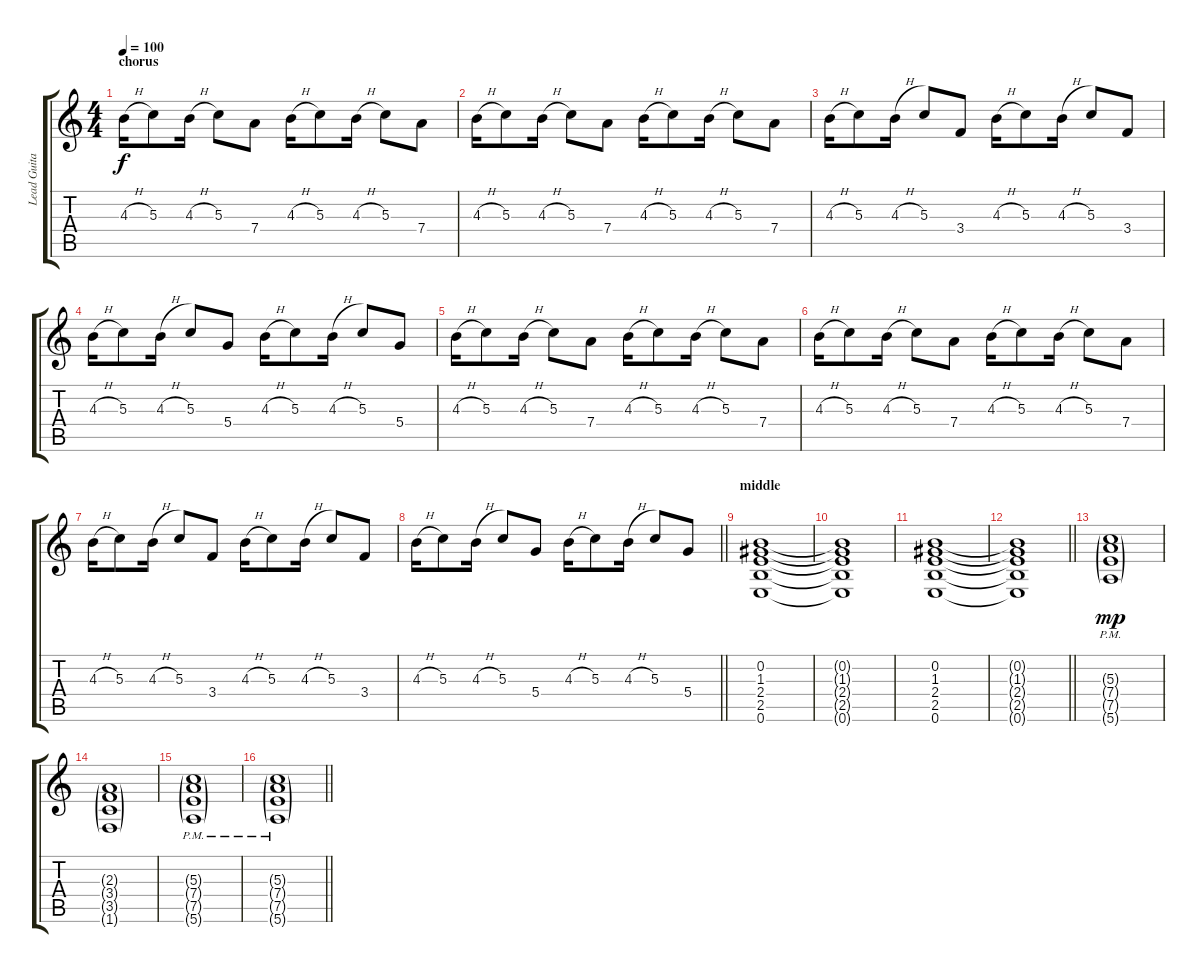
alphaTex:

\track ("Lead Guitar" "Lead Guita") {instrument overdrivenguitar}
\staff {score tabs}
\tuning (E4 B3 G3 D3 A2 E2) {hide}
\ts (4 4)
\section ("" "chorus")
\tempo 100
\clef g2
\ks c
4.3{h}.16{dy f} 5.3.8 4.3{h}.16 5.3.8 7.4.8 4.3{h}.16 5.3.8 4.3{h}.16 5.3.8 7.4.8 |
4.3{h}.16 5.3.8 4.3{h}.16 5.3.8 7.4.8 4.3{h}.16 5.3.8 4.3{h}.16 5.3.8 7.4.8 |
4.3{h}.16 5.3.8 4.3{h}.16 5.3.8 3.4.8 4.3{h}.16 5.3.8 4.3{h}.16 5.3.8 3.4.8 |
4.3{h}.16 5.3.8 4.3{h}.16 5.3.8 5.4.8 4.3{h}.16 5.3.8 4.3{h}.16 5.3.8 5.4.8 |
4.3{h}.16 5.3.8 4.3{h}.16 5.3.8 7.4.8 4.3{h}.16 5.3.8 4.3{h}.16 5.3.8 7.4.8 |
4.3{h}.16 5.3.8 4.3{h}.16 5.3.8 7.4.8 4.3{h}.16 5.3.8 4.3{h}.16 5.3.8 7.4.8 |
4.3{h}.16 5.3.8 4.3{h}.16 5.3.8 3.4.8 4.3{h}.16 5.3.8 4.3{h}.16 5.3.8 3.4.8 |
\barLineRight lightlight
4.3{h}.16 5.3.8 4.3{h}.16 5.3.8 5.4.8 4.3{h}.16 5.3.8 4.3{h}.16 5.3.8 5.4.8 |
\section ("" "middle")
(0.2 1.3 2.4 2.5 0.6).1 |
(0.2{t} 1.3{t} 2.4{t} 2.5{t} 0.6{t}).1 |
(0.2 1.3 2.4 2.5 0.6).1 |
\barLineRight lightlight
(0.2{t} 1.3{t} 2.4{t} 2.5{t} 0.6{t}).1 |
(5.3{g pm} 7.4{g} 7.5{g} 5.6{g}).1{dy mp} |
(2.3{g} 3.4{g} 3.5{g} 1.6{g}).1 |
(5.3{g pm} 7.4{g} 7.5{g} 5.6{g}).1 |
\barLineRight lightlight
(5.3{g pm} 7.4{g} 7.5{g} 5.6{g}).1
